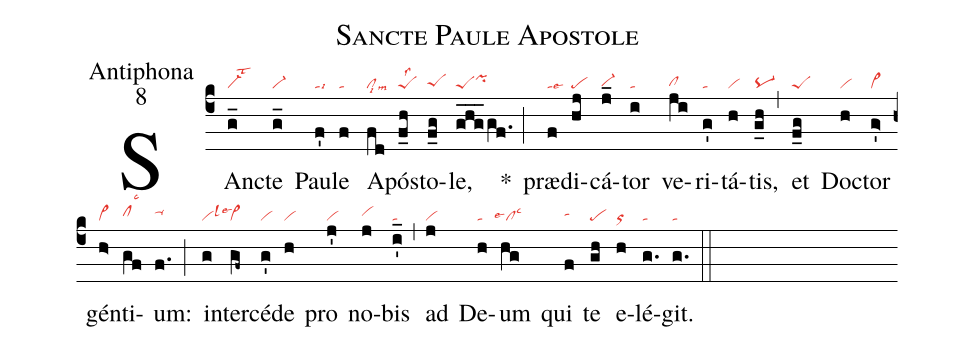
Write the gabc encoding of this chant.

name:Sancte Paule Apostole;
office-part:Antiphona;
mode:8;
nabc-lines:1;
%%
(c4)
SAnc(g_|vi-lst3)te(g_|vi-) Pau(f'|talsi3)le(f|ta) A(fd|cllsi8lsm9)pós(f_h|peSlss2)to(f_g|peShg)le,(ghg___/gf.|peSpihi) *(;)
præ(f|talse3)di(hj|pe)cá(j_|vi-hg)tor(i|ta) ve(ji|clhg)ri(g'|ta)tá(h|vi)tis,(g_h|pq-) (,)
et(f_g|peS) Doc(h|vi)tor(g>'|vi>) gén(h>|vi>)ti(gf|clhhlsc3)um:(f.|ta-hi) (;)
in(g|vilsl3lse3)ter(gf~|vi>)cé(g'|vi)de(h|vi) pro(j'|vi) no(j|vihh)bis(i'_|ta) (,)
ad(j|vi) De(h|ta)um(hg|``cllsc3lse4) qui(f|tahh) te(gh|pe) e(h|or)lé(g.|ta)git.(g.|ta) (::)
